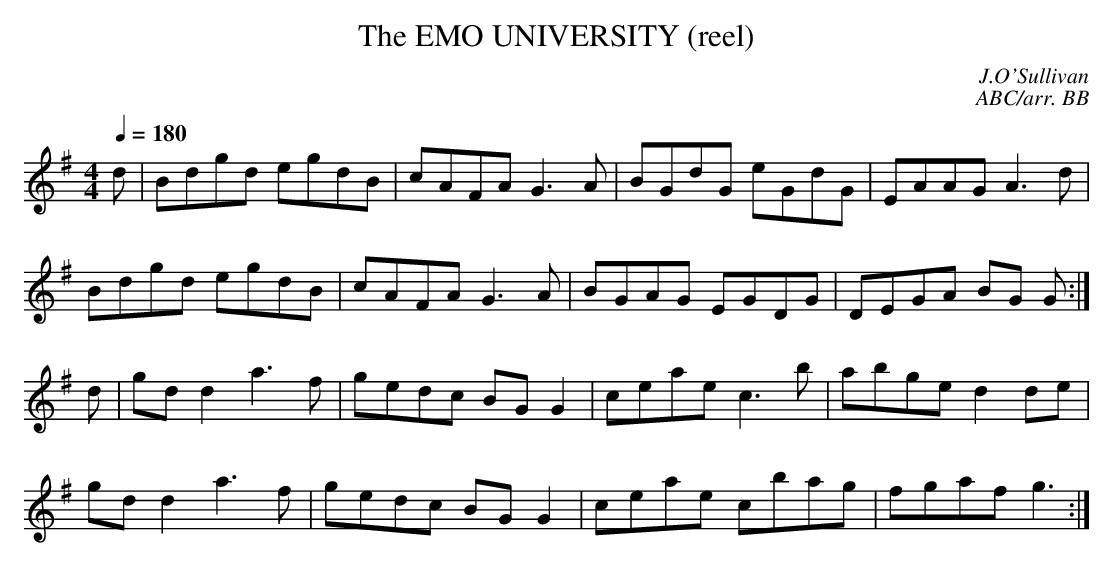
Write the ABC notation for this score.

X:1
T:EMO UNIVERSITY (reel), The
C:J.O'Sullivan
C:ABC/arr. BB
Q:1/4=180
M:4/4
L:1/8
K:G
d|Bdgd egdB|cAFA G3A|BGdG eGdG|EAAG A3d|
Bdgd egdB|cAFA G3 A|BGAG EGDG|DEGA BG G :|
d|gd d2 a3 f|gedc BG G2|ceae c3 b|abge d2 de|
gd d2 a3 f|gedc BG G2|ceae cbag|fgaf g3 :|
